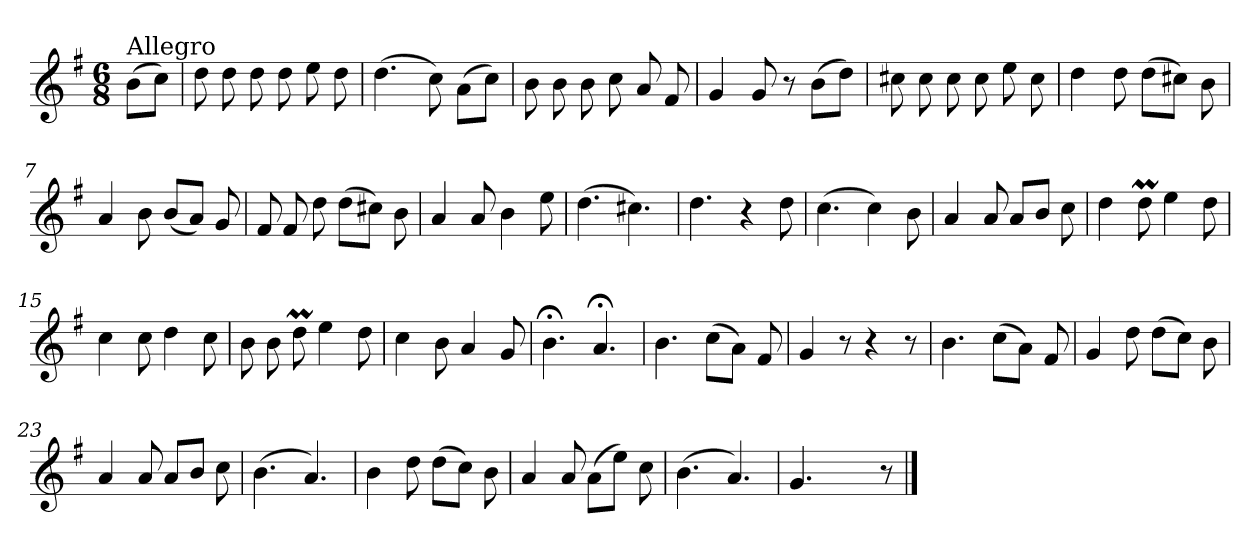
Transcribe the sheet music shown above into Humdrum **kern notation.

**kern
*part1
*staff1
*clefG2
*k[f#]
*G:
*M6/8
=
!LO:TX:a:t=Allegro
(>8b\L
8cc\J)
=1
8dd\
8dd\
8dd\
8dd\
8ee\
8dd\
=2
(>4.dd\
8cc\)
(>8a\L
8cc\J)
=3
8b\
8b\
8b\
8cc\
8a/
8f#/
=4
4g/
8g/
8r
(>8b\L
8dd\J)
=5
8cc#X\
8cc#\
8cc#\
8cc#\
8ee\
8cc#\
!!LO:LB:g=z
=6
4dd\
8dd\
(>8dd\L
8cc#X\J)
8b\
=7
4a/
8b\
(<8b/L
8a/J)
8g/
=8
8f#/
8f#/
8dd\
(>8dd\L
8cc#X\J)
8b\
=9
4a/
8a/
4b\
8ee\
=10
(>4.dd\
4.cc#X\)
=11
4.dd\
4r
8dd\
=12
(>4.cc\
4cc\)
8b\
!!LO:LB:g=z
=13
4a/
8a/
8a/L
8b/J
8cc\
=14
4dd\
8ddM\
4ee\
8dd\
=15
4cc\
8cc\
4dd\
8cc\
=16
8b\
8b\
8ddM\
4ee\
8dd\
=17
4cc\
8b\
4a/
8g/
=18
4.b;<\
4.a;</
=19
4.b\
(>8cc\L
8a\J)
8f#/
!!LO:LB:g=z
=20
4g/
8r
4r
8r
!!LO:LB:g=z
=21
4.b\
(>8cc\L
8a\J)
8f#/
!!LO:LB:g=z
=22
4g/
8dd\
(>8dd\L
8cc\J)
8b\
=23
4a/
8a/
8a/L
8b/J
8cc\
=24
(>4.b\
4.a/)
=25
4b\
8dd\
(>8dd\L
8cc\J)
8b\
=26
4a/
8a/
(>8a\L
8ee\J)
8cc\
=27
(>4.b\
4.a/)
=28
4.g/
4ryy
8r
==
*-
